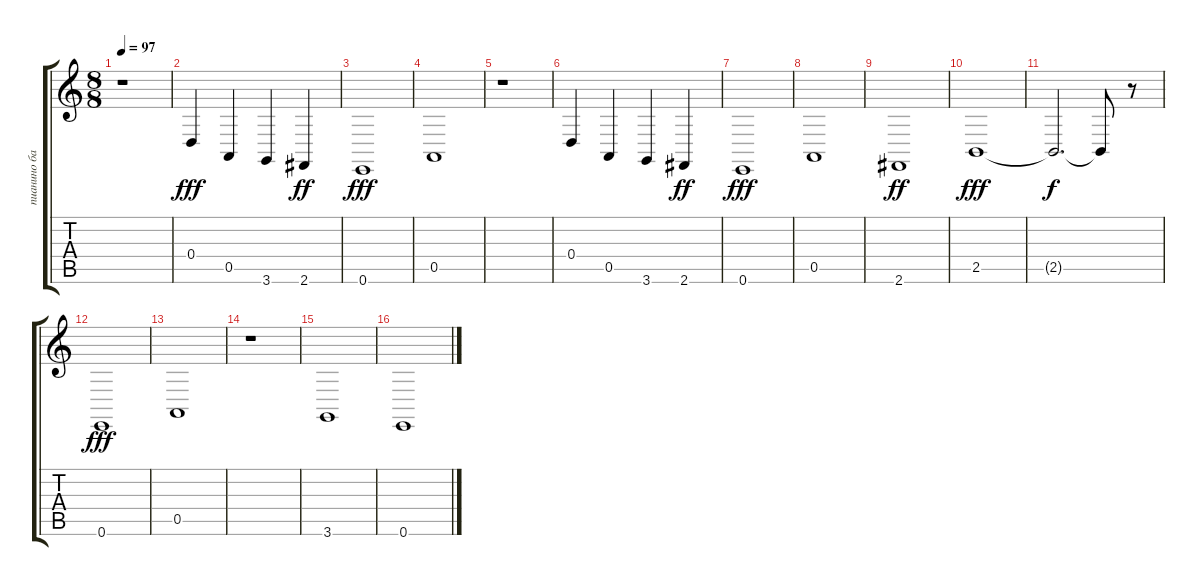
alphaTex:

\track ("пианино бас" "пианино ба") {instrument acousticgrandpiano}
\staff {score tabs}
\tuning (E4 B3 G3 D3 A2 E2) {hide}
\ts (8 8)
\tempo 97
\clef g2
\ks c
r.1{dy fff} |
0.4.4 0.5.4 3.6.4 2.6.4{dy ff} |
0.6.1{dy fff} |
0.5.1 |
r.1 |
0.4.4 0.5.4 3.6.4 2.6.4{dy ff} |
0.6.1{dy fff} |
0.5.1 |
2.6.1{dy ff} |
2.5.1{dy fff} |
2.5{t}.2{d dy f} 2.5{t}.8 r.8 |
0.6.1{dy fff} |
0.5.1 |
r.1 |
3.6.1 |
0.6.1
